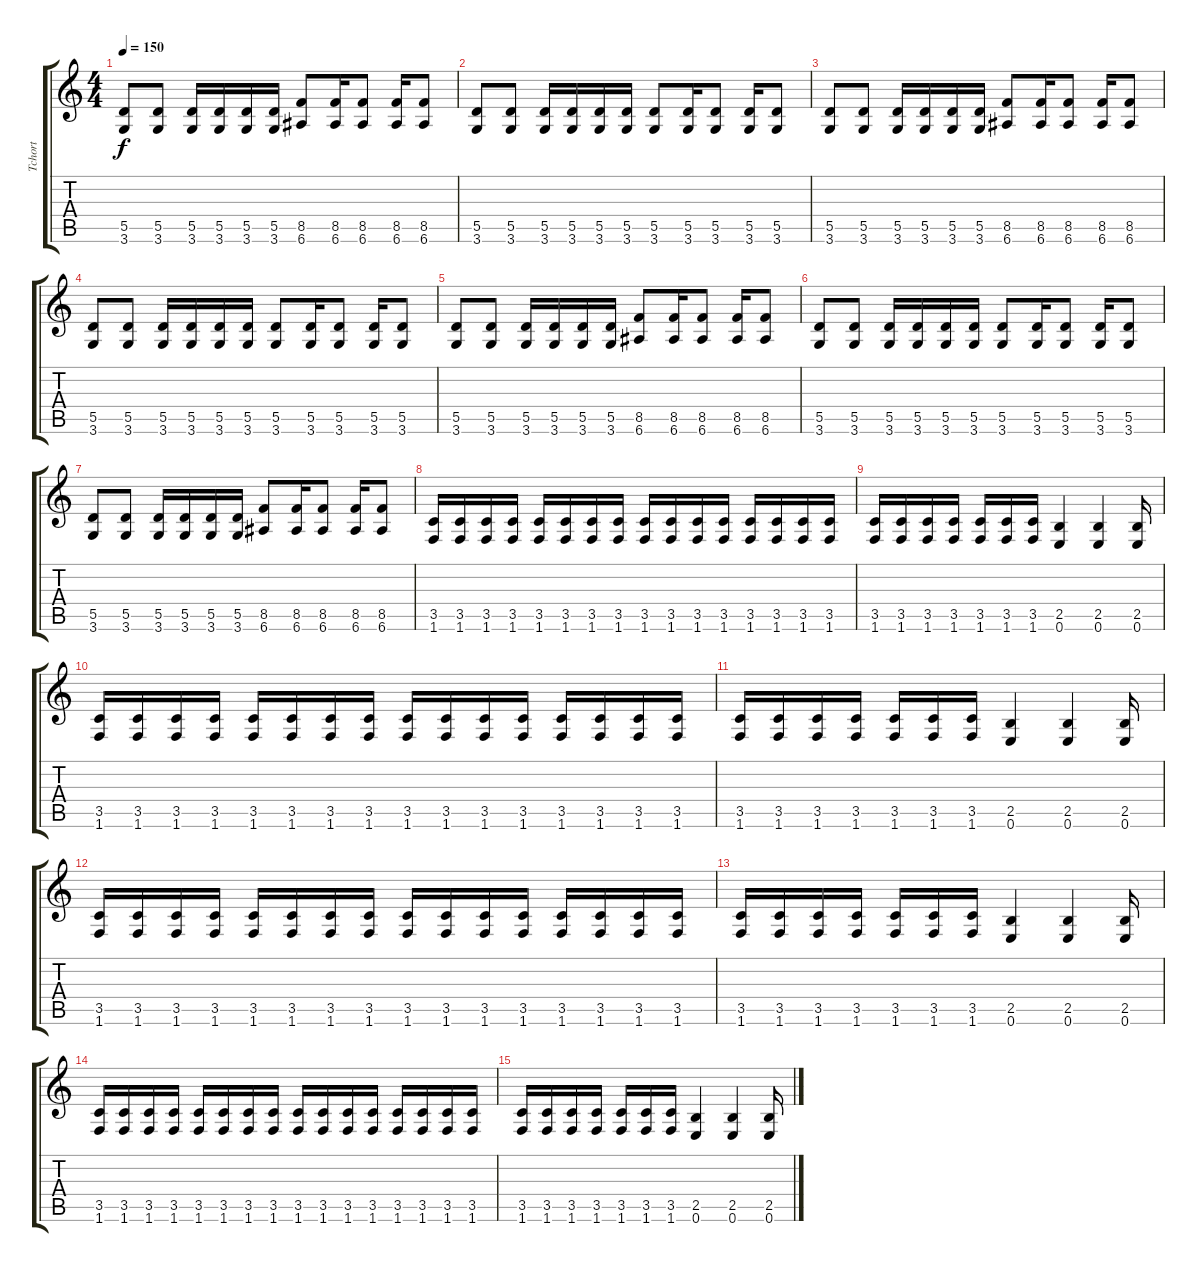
\track ("Tchort" "Tchort") {instrument distortionguitar}
\staff {score tabs}
\tuning (E4 B3 G3 D3 A2 E2) {hide}
\ts (4 4)
\tempo 150
\clef g2
\ks c
(5.5 3.6).8{dy f} (5.5 3.6).8 (5.5 3.6).16 (5.5 3.6).16 (5.5 3.6).16 (5.5 3.6).16 (8.5 6.6).8 (8.5 6.6).16 (8.5 6.6).8 (8.5 6.6).16 (8.5 6.6).8 |
(5.5 3.6).8 (5.5 3.6).8 (5.5 3.6).16 (5.5 3.6).16 (5.5 3.6).16 (5.5 3.6).16 (5.5 3.6).8 (5.5 3.6).16 (5.5 3.6).8 (5.5 3.6).16 (5.5 3.6).8 |
(5.5 3.6).8 (5.5 3.6).8 (5.5 3.6).16 (5.5 3.6).16 (5.5 3.6).16 (5.5 3.6).16 (8.5 6.6).8 (8.5 6.6).16 (8.5 6.6).8 (8.5 6.6).16 (8.5 6.6).8 |
(5.5 3.6).8 (5.5 3.6).8 (5.5 3.6).16 (5.5 3.6).16 (5.5 3.6).16 (5.5 3.6).16 (5.5 3.6).8 (5.5 3.6).16 (5.5 3.6).8 (5.5 3.6).16 (5.5 3.6).8 |
(5.5 3.6).8 (5.5 3.6).8 (5.5 3.6).16 (5.5 3.6).16 (5.5 3.6).16 (5.5 3.6).16 (8.5 6.6).8 (8.5 6.6).16 (8.5 6.6).8 (8.5 6.6).16 (8.5 6.6).8 |
(5.5 3.6).8 (5.5 3.6).8 (5.5 3.6).16 (5.5 3.6).16 (5.5 3.6).16 (5.5 3.6).16 (5.5 3.6).8 (5.5 3.6).16 (5.5 3.6).8 (5.5 3.6).16 (5.5 3.6).8 |
(5.5 3.6).8 (5.5 3.6).8 (5.5 3.6).16 (5.5 3.6).16 (5.5 3.6).16 (5.5 3.6).16 (8.5 6.6).8 (8.5 6.6).16 (8.5 6.6).8 (8.5 6.6).16 (8.5 6.6).8 |
(3.5 1.6).16 (3.5 1.6).16 (3.5 1.6).16 (3.5 1.6).16 (3.5 1.6).16 (3.5 1.6).16 (3.5 1.6).16 (3.5 1.6).16 (3.5 1.6).16 (3.5 1.6).16 (3.5 1.6).16 (3.5 1.6).16 (3.5 1.6).16 (3.5 1.6).16 (3.5 1.6).16 (3.5 1.6).16 |
(3.5 1.6).16 (3.5 1.6).16 (3.5 1.6).16 (3.5 1.6).16 (3.5 1.6).16 (3.5 1.6).16 (3.5 1.6).16 (2.5 0.6).4 (2.5 0.6).4 (2.5 0.6).16 |
(3.5 1.6).16 (3.5 1.6).16 (3.5 1.6).16 (3.5 1.6).16 (3.5 1.6).16 (3.5 1.6).16 (3.5 1.6).16 (3.5 1.6).16 (3.5 1.6).16 (3.5 1.6).16 (3.5 1.6).16 (3.5 1.6).16 (3.5 1.6).16 (3.5 1.6).16 (3.5 1.6).16 (3.5 1.6).16 |
(3.5 1.6).16 (3.5 1.6).16 (3.5 1.6).16 (3.5 1.6).16 (3.5 1.6).16 (3.5 1.6).16 (3.5 1.6).16 (2.5 0.6).4 (2.5 0.6).4 (2.5 0.6).16 |
(3.5 1.6).16 (3.5 1.6).16 (3.5 1.6).16 (3.5 1.6).16 (3.5 1.6).16 (3.5 1.6).16 (3.5 1.6).16 (3.5 1.6).16 (3.5 1.6).16 (3.5 1.6).16 (3.5 1.6).16 (3.5 1.6).16 (3.5 1.6).16 (3.5 1.6).16 (3.5 1.6).16 (3.5 1.6).16 |
(3.5 1.6).16 (3.5 1.6).16 (3.5 1.6).16 (3.5 1.6).16 (3.5 1.6).16 (3.5 1.6).16 (3.5 1.6).16 (2.5 0.6).4 (2.5 0.6).4 (2.5 0.6).16 |
(3.5 1.6).16 (3.5 1.6).16 (3.5 1.6).16 (3.5 1.6).16 (3.5 1.6).16 (3.5 1.6).16 (3.5 1.6).16 (3.5 1.6).16 (3.5 1.6).16 (3.5 1.6).16 (3.5 1.6).16 (3.5 1.6).16 (3.5 1.6).16 (3.5 1.6).16 (3.5 1.6).16 (3.5 1.6).16 |
(3.5 1.6).16 (3.5 1.6).16 (3.5 1.6).16 (3.5 1.6).16 (3.5 1.6).16 (3.5 1.6).16 (3.5 1.6).16 (2.5 0.6).4 (2.5 0.6).4 (2.5 0.6).16
